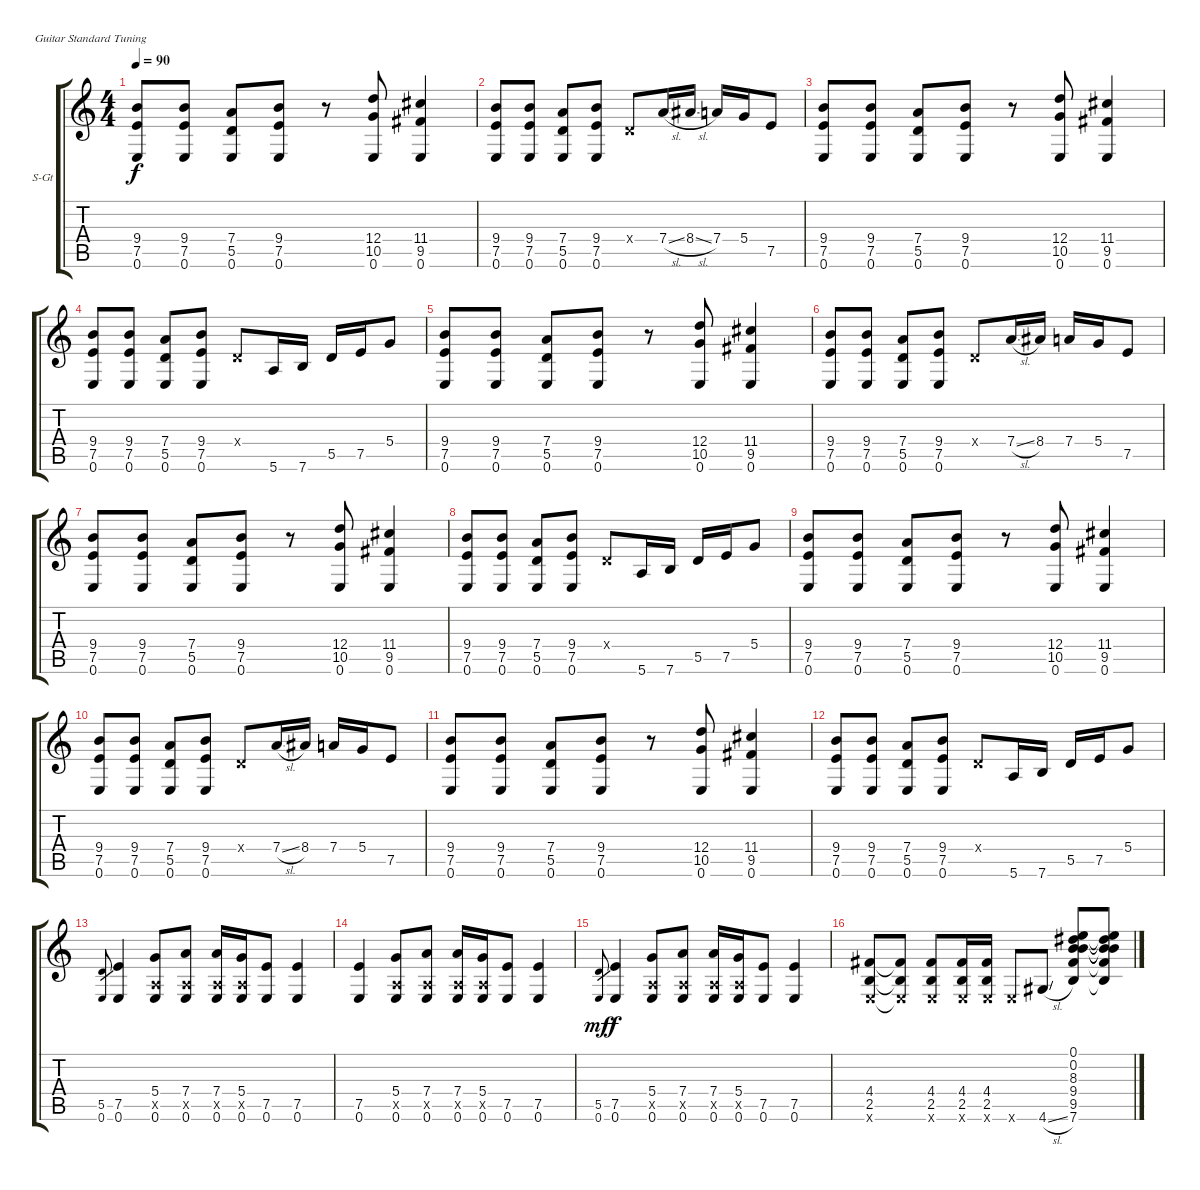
\defaultSystemsLayout 4
\bracketExtendMode groupsimilarinstruments
\firstSystemTrackNameOrientation horizontal
\otherSystemsTrackNameOrientation horizontal
\track ("Steel Guitar" "S-Gt") {instrument acousticguitarsteel}
\staff {score tabs}
\tuning (E4 B3 G3 D3 A2 E2)
\ts (4 4)
\tempo 90
\clef g2
\ks c
(7.5 0.6 9.4).8{dy f} (7.5 0.6 9.4).8 (5.5 0.6 7.4).8 (7.5 0.6 9.4).8 r.8 (10.5 0.6 12.4).8 (9.5 0.6 11.4).4 |
(7.5 0.6 9.4).8 (7.5 0.6 9.4).8 (5.5 0.6 7.4).8 (7.5 0.6 9.4).8 0.4{x}.8 7.4{sl}.16 8.4{sl}.16 7.4.16 5.4.16 7.5.8 |
(7.5 0.6 9.4).8 (7.5 0.6 9.4).8 (5.5 0.6 7.4).8 (7.5 0.6 9.4).8 r.8 (10.5 0.6 12.4).8 (9.5 0.6 11.4).4 |
(7.5 0.6 9.4).8 (7.5 0.6 9.4).8 (5.5 0.6 7.4).8 (7.5 0.6 9.4).8 0.4{x}.8 5.6.16 7.6.16 5.5.16 7.5.16 5.4.8 |
(7.5 0.6 9.4).8 (7.5 0.6 9.4).8 (5.5 0.6 7.4).8 (7.5 0.6 9.4).8 r.8 (10.5 0.6 12.4).8 (9.5 0.6 11.4).4 |
(7.5 0.6 9.4).8 (7.5 0.6 9.4).8 (5.5 0.6 7.4).8 (7.5 0.6 9.4).8 0.4{x}.8 7.4{sl}.16 8.4.16 7.4.16 5.4.16 7.5.8 |
(7.5 0.6 9.4).8 (7.5 0.6 9.4).8 (5.5 0.6 7.4).8 (7.5 0.6 9.4).8 r.8 (10.5 0.6 12.4).8 (9.5 0.6 11.4).4 |
(7.5 0.6 9.4).8 (7.5 0.6 9.4).8 (5.5 0.6 7.4).8 (7.5 0.6 9.4).8 0.4{x}.8 5.6.16 7.6.16 5.5.16 7.5.16 5.4.8 |
(7.5 0.6 9.4).8 (7.5 0.6 9.4).8 (5.5 0.6 7.4).8 (7.5 0.6 9.4).8 r.8 (10.5 0.6 12.4).8 (9.5 0.6 11.4).4 |
(7.5 0.6 9.4).8 (7.5 0.6 9.4).8 (5.5 0.6 7.4).8 (7.5 0.6 9.4).8 0.4{x}.8 7.4{sl}.16 8.4.16 7.4.16 5.4.16 7.5.8 |
(7.5 0.6 9.4).8 (7.5 0.6 9.4).8 (5.5 0.6 7.4).8 (7.5 0.6 9.4).8 r.8 (10.5 0.6 12.4).8 (9.5 0.6 11.4).4 |
(7.5 0.6 9.4).8 (7.5 0.6 9.4).8 (5.5 0.6 7.4).8 (7.5 0.6 9.4).8 0.4{x}.8 5.6.16 7.6.16 5.5.16 7.5.16 5.4.8 |
(5.5 0.6).8{gr} (7.5 0.6).4 (5.4 0.6 0.5{x}).8 (7.4 0.6 0.5{x}).8 (7.4 0.6 0.5{x}).16 (5.4 0.6 0.5{x}).16 (7.5 0.6).8 (7.5 0.6).4 |
(7.5 0.6).4 (5.4 0.6 0.5{x}).8 (7.4 0.6 0.5{x}).8 (7.4 0.6 0.5{x}).16 (5.4 0.6 0.5{x}).16 (7.5 0.6).8 (7.5 0.6).4 |
(5.5 0.6).8{gr dy mf} (7.5 0.6).4{dy f} (5.4 0.6 0.5{x}).8 (7.4 0.6 0.5{x}).8 (7.4 0.6 0.5{x}).16 (5.4 0.6 0.5{x}).16 (7.5 0.6).8 (7.5 0.6).4 |
(2.5 4.4 0.6{x}).8 (2.5{t} 4.4{t} 0.6{x t}).8 (2.5 4.4 0.6{x}).8 (4.4 2.5 0.6{x}).16 (0.6{x} 2.5 4.4).16 0.6{x}.8 4.6{sl}.8 (7.6 9.5 9.4 8.3 0.2 0.1).8 (0.1{t} 0.2{t} 8.3{t} 9.4{t} 9.5{t} 7.6{t}).8
